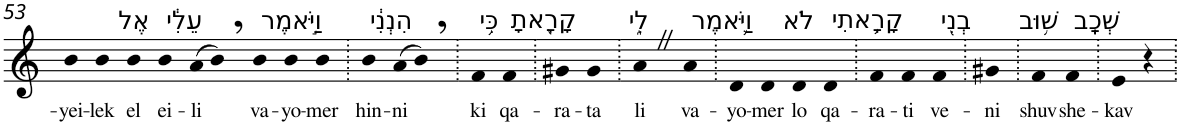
**kern	**text
*part1	*part1
*staff1	*staff1
*I"Piano	*
*I'Pno	*
!!LO:PB:g=z
*clefG2	*
*k[]	*
=53	=53
!	!LO:LY:b
4b	-yei-
!	!LO:LY:b
4b	-lek
!LO:TX:a:t=אֶל	!
!	!LO:LY:b
4b	el
!LO:TX:a:t=עֵלִ֔י	!
!	!LO:LY:b
4b	ei-
!	!LO:LY:b
(>8a	-li
8b,)	.
!LO:TX:a:t=וַיֹּ֣אמֶר	!
!	!LO:LY:b
4b	va-
!	!LO:LY:b
4b	-yo-
!	!LO:LY:b
4b	-mer
=54.	=54.
!LO:TX:a:t=הִנְנִ֔י	!
!	!LO:LY:b
4b	hin-
!	!LO:LY:b
(>8a	-ni
8b,)	.
=55.	=55.
!LO:TX:a:t=כִּ֥י	!
!	!LO:LY:b
4f	ki
!LO:TX:a:t=קָרָ֖אתָ	!
!	!LO:LY:b
4f	qa-
=56.	=56.
!	!LO:LY:b
4g#X	-ra-
!	!LO:LY:b
4g#	-ta
=57.	=57.
!LO:TX:a:t=לִ֑י	!
!	!LO:LY:b
4aZ	li
!LO:TX:a:t=וַיֹּ֛אמֶר	!
!	!LO:LY:b
4a	va-
=58.	=58.
!	!LO:LY:b
4d	-yo-
!	!LO:LY:b
4d	-mer
!LO:TX:a:t=לֹא	!
!	!LO:LY:b
4d	lo
!LO:TX:a:t=קָרָ֥אתִי	!
!	!LO:LY:b
4d	qa-
=59.	=59.
!	!LO:LY:b
4f	-ra-
!	!LO:LY:b
4f	-ti
!LO:TX:a:t=בְנִ֖י	!
!	!LO:LY:b
4f	ve-
=60.	=60.
!	!LO:LY:b
4g#X	-ni
=61.	=61.
!LO:TX:a:t=שׁ֥וּב	!
!	!LO:LY:b
4f	shuv
!LO:TX:a:t=שְׁכָֽב	!
!	!LO:LY:b
4f	she-
=62.	=62.
!	!LO:LY:b
4e	-kav
4r	.
=.	=.
*-	*-
